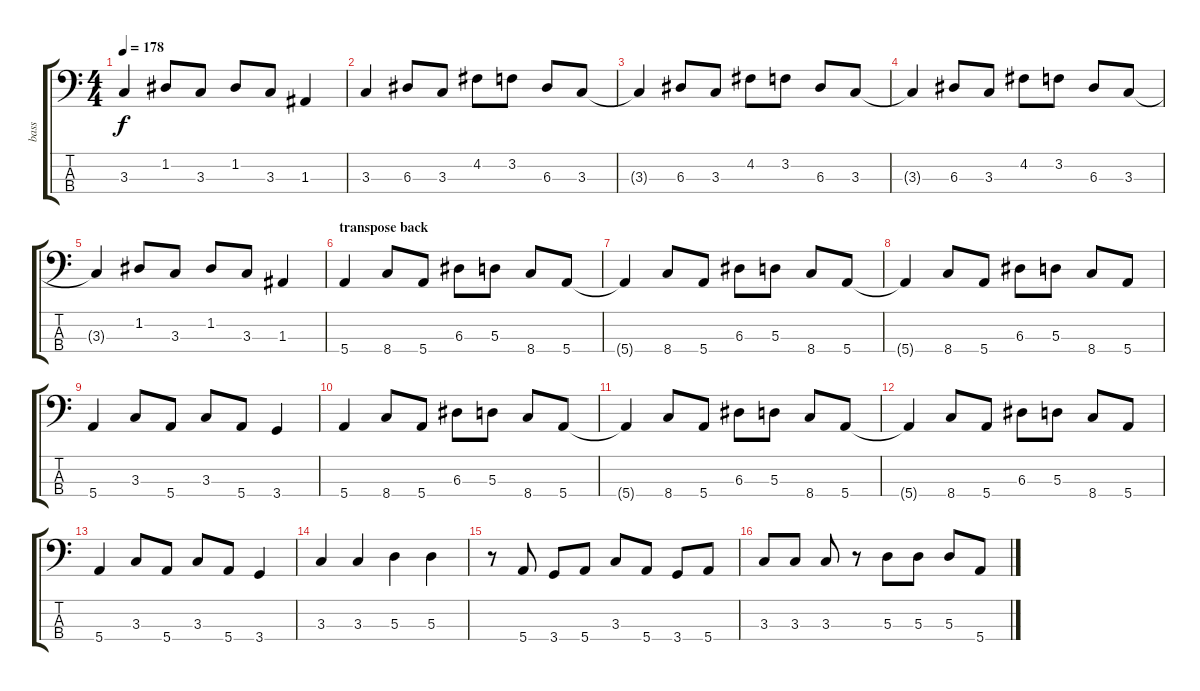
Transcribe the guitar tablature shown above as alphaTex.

\track ("bass" "bass") {instrument electricbassfinger}
\staff {score tabs}
\tuning (G2 D2 A1 E1) {hide}
\ts (4 4)
\tempo 178
\clef f4
\ks c
3.3{t}.4{dy f} 1.2.8 3.3.8 1.2.8 3.3.8 1.3.4 |
3.3.4 6.3.8 3.3.8 4.2.8 3.2.8 6.3.8 3.3.8 |
3.3{t}.4 6.3.8 3.3.8 4.2.8 3.2.8 6.3.8 3.3.8 |
3.3{t}.4 6.3.8 3.3.8 4.2.8 3.2.8 6.3.8 3.3.8 |
3.3{t}.4 1.2.8 3.3.8 1.2.8 3.3.8 1.3.4 |
\section ("" "transpose back")
5.4.4 8.4.8 5.4.8 6.3.8 5.3.8 8.4.8 5.4.8 |
5.4{t}.4 8.4.8 5.4.8 6.3.8 5.3.8 8.4.8 5.4.8 |
5.4{t}.4 8.4.8 5.4.8 6.3.8 5.3.8 8.4.8 5.4.8 |
5.4.4 3.3.8 5.4.8 3.3.8 5.4.8 3.4.4 |
5.4.4 8.4.8 5.4.8 6.3.8 5.3.8 8.4.8 5.4.8 |
5.4{t}.4 8.4.8 5.4.8 6.3.8 5.3.8 8.4.8 5.4.8 |
5.4{t}.4 8.4.8 5.4.8 6.3.8 5.3.8 8.4.8 5.4.8 |
5.4.4 3.3.8 5.4.8 3.3.8 5.4.8 3.4.4 |
3.3.4 3.3.4 5.3.4 5.3.4 |
r.8 5.4.8 3.4.8 5.4.8 3.3.8 5.4.8 3.4.8 5.4.8 |
3.3.8 3.3.8 3.3.8 r.8 5.3.8 5.3.8 5.3.8 5.4.8
